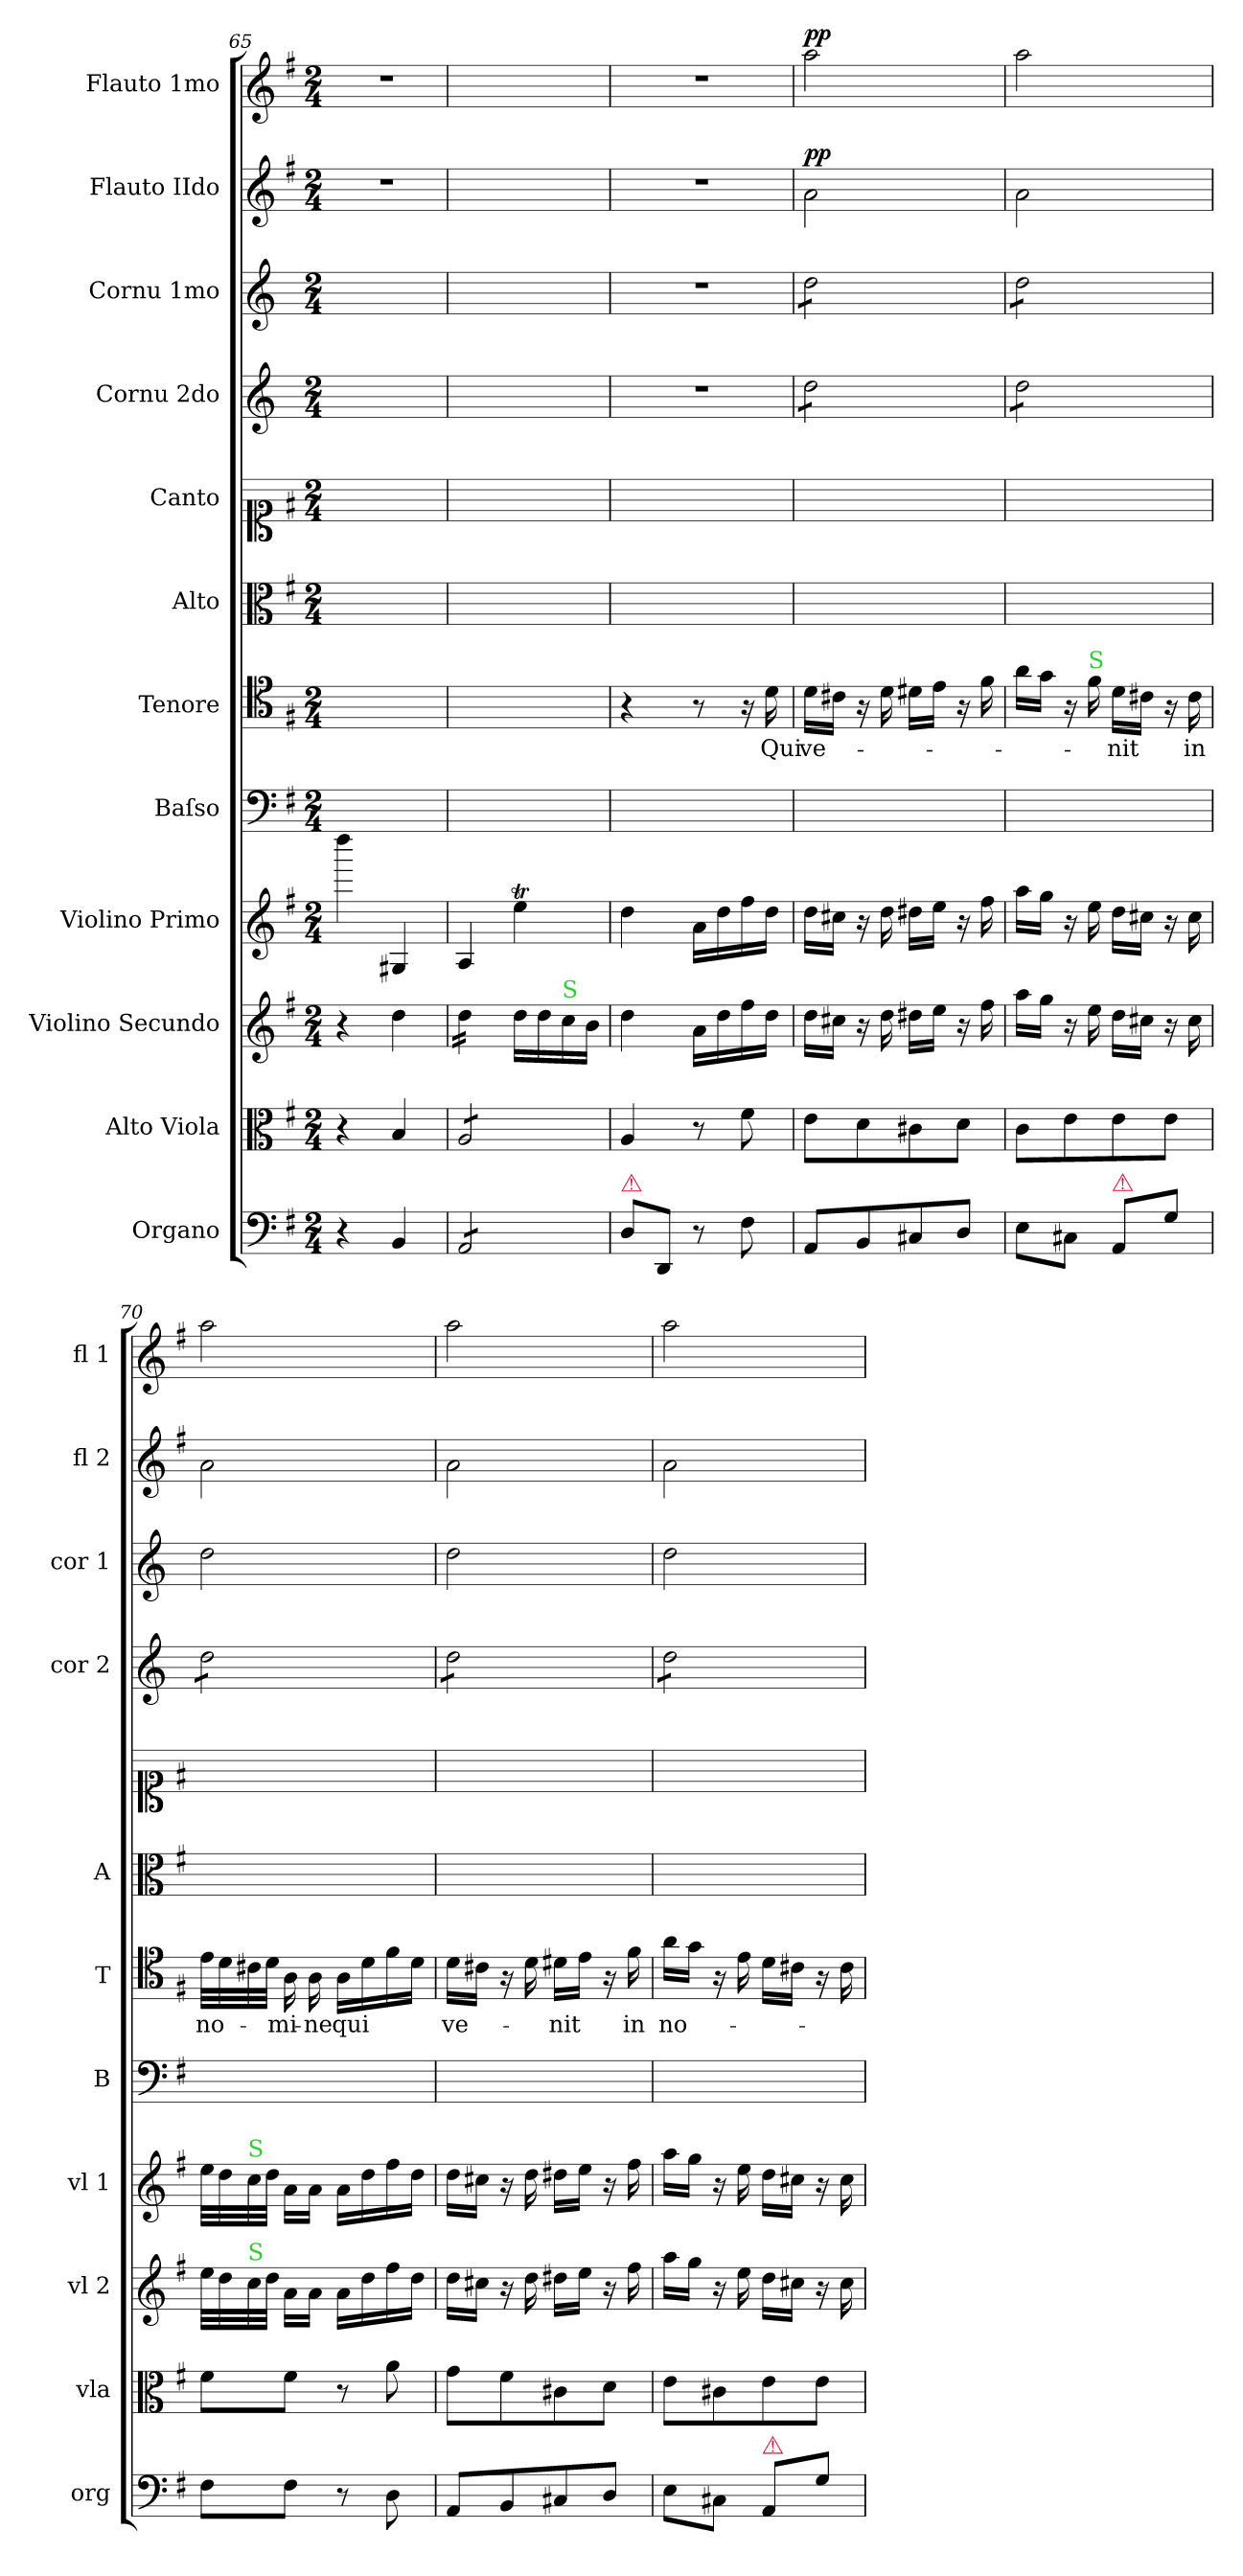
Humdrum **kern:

**kern	**kern	**kern	**kern	**kern	**kern	**text	**kern	**kern	**kern	**dynam	**kern	**dynam	**kern	**dynam	**kern	**dynam
*part12	*part11	*part10	*part9	*part8	*part7	*part7	*part6	*part5	*part4	*part4	*part3	*part3	*part2	*part2	*part1	*part1
*staff12	*staff11	*staff10	*staff9	*staff8	*staff7	*staff7	*staff6	*staff5	*staff4	*staff4	*staff3	*staff3	*staff2	*staff2	*staff1	*staff1
*I"Organo	*I"Alto Viola	*I"Violino Secundo	*I"Violino Primo	*I"Baſso	*I"Tenore	*	*I"Alto	*I"Canto	*I"Cornu 2do	*	*I"Cornu 1mo	*	*I"Flauto IIdo	*	*I"Flauto 1mo	*
*I'org	*I'vla	*I'vl 2	*I'vl 1	*I'B	*I'T	*	*I'A	*	*I'cor 2	*	*I'cor 1	*	*I'fl 2	*	*I'fl 1	*
*clefF4	*clefC3	*clefG2	*clefG2	*clefF4	*clefC4	*	*clefC3	*clefC1	*clefG2	*	*clefG2	*	*clefG2	*	*clefG2	*
*	*	*	*	*	*	*	*	*	*ITrd3c5	*	*ITrd3c5	*	*	*	*	*
*k[f#]	*k[f#]	*k[f#]	*k[f#]	*k[f#]	*k[f#]	*	*k[f#]	*k[f#]	*k[f#]	*	*k[f#]	*	*k[f#]	*	*k[f#]	*
*G:	*G:	*G:	*G:	*G:	*G:	*	*G:	*G:	*G:	*	*G:	*	*G:	*	*G:	*
*M2/4	*M2/4	*M2/4	*M2/4	*M2/4	*M2/4	*	*M2/4	*M2/4	*M2/4	*	*M2/4	*	*M2/4	*	*M2/4	*
=65	=65	=65	=65	=65	=65	=65	=65	=65	=65	=65	=65	=65	=65	=65	=65	=65
!	!	!	!	!	!	!	!	!	!	!	!	!	!LO:N:vis=1	!	!LO:N:vis=1	!
4r	4r	4r	4dddd\	2ryy	2ryy	.	2ryy	2ryy	2ryy	.	2ryy	.	2r	.	2r	.
4BB/	4B/	4dd\	4G#X/	.	.	.	.	.	.	.	.	.	.	.	.	.
=66	=66	=66	=66	=66	=66	=66	=66	=66	=66	=66	=66	=66	=66	=66	=66	=66
*tremolo	*	*	*	*	*	*	*	*	*	*	*	*	*	*	*	*
*	*tremolo	*	*	*	*	*	*	*	*	*	*	*	*	*	*	*
*	*	*tremolo	*	*	*	*	*	*	*	*	*	*	*	*	*	*
8AA/L	8A/L	16dd\LL	4A/	2ryy	2ryy	.	2ryy	2ryy	2ryy	.	2ryy	.	2ryy	.	2ryy	.
.	.	16dd\	.	.	.	.	.	.	.	.	.	.	.	.	.	.
8AA/	8A/	16dd\	.	.	.	.	.	.	.	.	.	.	.	.	.	.
.	.	16dd\JJ	.	.	.	.	.	.	.	.	.	.	.	.	.	.
*	*	*Xtremolo	*	*	*	*	*	*	*	*	*	*	*	*	*	*
8AA/	8A/	16dd\LL	4eeT\	.	.	.	.	.	.	.	.	.	.	.	.	.
.	.	16dd\	.	.	.	.	.	.	.	.	.	.	.	.	.	.
!	!	!LO:TX:a:color=limegreen:t=S	!	!	!	!	!	!	!	!	!	!	!	!	!	!
8AA/J	8A/J	16cc\	.	.	.	.	.	.	.	.	.	.	.	.	.	.
*	*Xtremolo	*	*	*	*	*	*	*	*	*	*	*	*	*	*	*
*Xtremolo	*	*	*	*	*	*	*	*	*	*	*	*	*	*	*	*
.	.	16b\JJ	.	.	.	.	.	.	.	.	.	.	.	.	.	.
=67	=67	=67	=67	=67	=67	=67	=67	=67	=67	=67	=67	=67	=67	=67	=67	=67
!LO:TX:a:color=crimson:t=⚠	!	!	!	!	!	!	!	!	!	!	!	!	!	!	!	!
8D\L	4A/	4dd\	4dd\	2ryy	4r	.	2ryy	2ryy	2r	.	2r	.	2r	.	2r	.
8DD/J	.	.	.	.	.	.	.	.	.	.	.	.	.	.	.	.
8r	8r	16a\LL	16a\LL	.	8r	.	.	.	.	.	.	.	.	.	.	.
.	.	16dd\	16dd\	.	.	.	.	.	.	.	.	.	.	.	.	.
8F#\	8f#\	16ff#\	16ff#\	.	16r	.	.	.	.	.	.	.	.	.	.	.
.	.	16dd\JJ	16dd\JJ	.	16d\	Qui	.	.	.	.	.	.	.	.	.	.
=68	=68	=68	=68	=68	=68	=68	=68	=68	=68	=68	=68	=68	=68	=68	=68	=68
!	!	!	!	!	!	!	!	!	!	!LO:DY:a	!	!	!	!LO:DY:a	!	!LO:DY:a
*	*	*	*	*	*	*	*	*	*tremolo	*	*	*	*	*	*	*
*	*	*	*	*	*	*	*	*	*	*	*tremolo	*	*	*	*	*
8AA/L	8e\L	16dd\LL	16dd\LL	2ryy	16d\LL	ve-	2ryy	2ryy	8a\L	pp&colon;	8a\L	.	2a\	pp.	2aa\	pp.
.	.	16cc#X\JJ	16cc#X\JJ	.	16c#X\JJ	.	.	.	.	.	.	.	.	.	.	.
8BB/	8d\	16r	16r	.	16r	.	.	.	8a\	.	8a\	.	.	.	.	.
.	.	16dd\	16dd\	.	16d\	.	.	.	.	.	.	.	.	.	.	.
8C#X/	8c#X\	16dd#X\LL	16dd#X\LL	.	16d#X\LL	.	.	.	8a\	.	8a\	.	.	.	.	.
.	.	16ee\JJ	16ee\JJ	.	16e\JJ	.	.	.	.	.	.	.	.	.	.	.
8D/J	8d\J	16r	16r	.	16r	.	.	.	8a\J	.	8a\J	.	.	.	.	.
.	.	16ff#\	16ff#\	.	16f#\	.	.	.	.	.	.	.	.	.	.	.
=69	=69	=69	=69	=69	=69	=69	=69	=69	=69	=69	=69	=69	=69	=69	=69	=69
8E\L	8c\L	16aa\LL	16aa\LL	2ryy	16a\LL	.	2ryy	2ryy	8a\L	.	8a\L	.	2a\	.	2aa\	.
.	.	16gg\JJ	16gg\JJ	.	16g\JJ	.	.	.	.	.	.	.	.	.	.	.
8C#X\J	8e\	16r	16r	.	16r	.	.	.	8a\	.	8a\	.	.	.	.	.
!	!	!	!	!	!LO:TX:a:color=limegreen:t=S	!	!	!	!	!	!	!	!	!	!	!
.	.	16ee\	16ee\	.	16f#\	.	.	.	.	.	.	.	.	.	.	.
!LO:TX:a:color=crimson:t=⚠	!	!	!	!	!	!	!	!	!	!	!	!	!	!	!	!
8AA/L	8e\	16dd\LL	16dd\LL	.	16d\LL	-nit	.	.	8a\	.	8a\	.	.	.	.	.
.	.	16cc#X\JJ	16cc#X\JJ	.	16c#X\JJ	.	.	.	.	.	.	.	.	.	.	.
8G\J	8e\J	16r	16r	.	16r	.	.	.	8a\J	.	8a\J	.	.	.	.	.
*	*	*	*	*	*	*	*	*	*	*	*Xtremolo	*	*	*	*	*
.	.	16cc#\	16cc#\	.	16c#\	in	.	.	.	.	.	.	.	.	.	.
=70	=70	=70	=70	=70	=70	=70	=70	=70	=70	=70	=70	=70	=70	=70	=70	=70
!	!	!	!	!	!	!	!	!	!	!	!	!LO:DY:a	!	!	!	!
8F#\L	8f#\L	32ee\LLL	32ee\LLL	2ryy	32e\LLL	no-	2ryy	2ryy	8a\L	.	2a\	pp&colon;	2a\	.	2aa\	.
.	.	32dd\	32dd\	.	32d\	.	.	.	.	.	.	.	.	.	.	.
!	!	!	!LO:TX:a:color=limegreen:t=S	!	!	!	!	!	!	!	!	!	!	!	!	!
!	!	!LO:TX:a:color=limegreen:t=S	!	!	!	!	!	!	!	!	!	!	!	!	!	!
.	.	32cc\	32cc\	.	32c#X\	.	.	.	.	.	.	.	.	.	.	.
.	.	32dd\JJJ	32dd\JJJ	.	32d\JJJ	.	.	.	.	.	.	.	.	.	.	.
8F#\J	8f#\J	16a\LL	16a\LL	.	16A\	-mi-	.	.	8a\	.	.	.	.	.	.	.
.	.	16a\JJ	16a\JJ	.	16A\	-ne	.	.	.	.	.	.	.	.	.	.
8r	8r	16a\LL	16a\LL	.	16A\LL	qui	.	.	8a\	.	.	.	.	.	.	.
.	.	16dd\	16dd\	.	16d\	.	.	.	.	.	.	.	.	.	.	.
8D\	8a\	16ff#\	16ff#\	.	16f#\	.	.	.	8a\J	.	.	.	.	.	.	.
.	.	16dd\JJ	16dd\JJ	.	16d\JJ	.	.	.	.	.	.	.	.	.	.	.
=71	=71	=71	=71	=71	=71	=71	=71	=71	=71	=71	=71	=71	=71	=71	=71	=71
8AA/L	8g\L	16dd\LL	16dd\LL	2ryy	16d\LL	ve-	2ryy	2ryy	8a\L	.	2a\	.	2a\	.	2aa\	.
.	.	16cc#X\JJ	16cc#X\JJ	.	16c#X\JJ	.	.	.	.	.	.	.	.	.	.	.
8BB/	8f#\	16r	16r	.	16r	.	.	.	8a\	.	.	.	.	.	.	.
.	.	16dd\	16dd\	.	16d\	.	.	.	.	.	.	.	.	.	.	.
8C#X/	8c#X\	16dd#X\LL	16dd#X\LL	.	16d#X\LL	-nit	.	.	8a\	.	.	.	.	.	.	.
.	.	16ee\JJ	16ee\JJ	.	16e\JJ	.	.	.	.	.	.	.	.	.	.	.
8D/J	8d\J	16r	16r	.	16r	.	.	.	8a\J	.	.	.	.	.	.	.
.	.	16ff#\	16ff#\	.	16f#\	in	.	.	.	.	.	.	.	.	.	.
=72	=72	=72	=72	=72	=72	=72	=72	=72	=72	=72	=72	=72	=72	=72	=72	=72
8E\L	8e\L	16aa\LL	16aa\LL	2ryy	16a\LL	no-	2ryy	2ryy	8a\L	.	2a\	.	2a\	.	2aa\	.
.	.	16gg\JJ	16gg\JJ	.	16g\JJ	.	.	.	.	.	.	.	.	.	.	.
8C#X\J	8c#X\	16r	16r	.	16r	.	.	.	8a\	.	.	.	.	.	.	.
.	.	16ee\	16ee\	.	16e\	.	.	.	.	.	.	.	.	.	.	.
!LO:TX:a:color=crimson:t=⚠	!	!	!	!	!	!	!	!	!	!	!	!	!	!	!	!
8AA/L	8e\	16dd\LL	16dd\LL	.	16d\LL	.	.	.	8a\	.	.	.	.	.	.	.
.	.	16cc#X\JJ	16cc#X\JJ	.	16c#X\JJ	.	.	.	.	.	.	.	.	.	.	.
8G\J	8e\J	16r	16r	.	16r	.	.	.	8a\J	.	.	.	.	.	.	.
*	*	*	*	*	*	*	*	*	*Xtremolo	*	*	*	*	*	*	*
.	.	16cc#\	16cc#\	.	16c#\	.	.	.	.	.	.	.	.	.	.	.
=	=	=	=	=	=	=	=	=	=	=	=	=	=	=	=	=
*-	*-	*-	*-	*-	*-	*-	*-	*-	*-	*-	*-	*-	*-	*-	*-	*-
